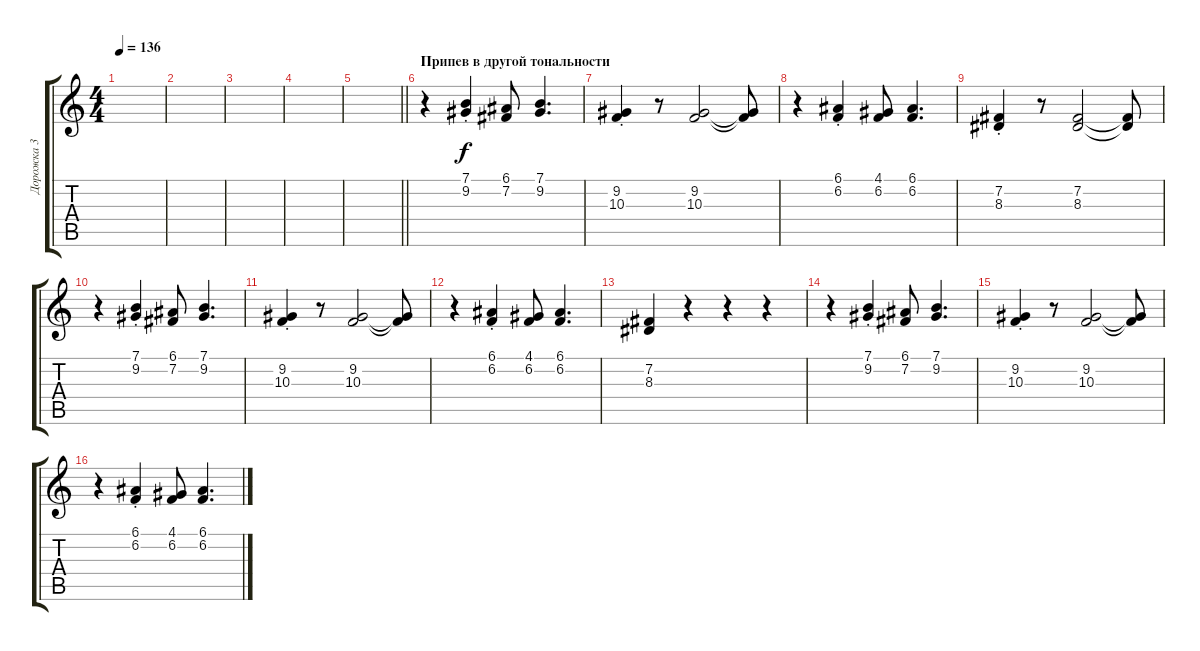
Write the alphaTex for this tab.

\track ("Дорожка 3" "Дорожка 3") {instrument accordion}
\staff {score tabs}
\tuning (E4 B3 G3 D3 A2 E2) {hide}
\ts (4 4)
\tempo 136
\clef g2
\ks c
|
|
|
|
\barLineRight lightlight
|
\section ("" "Припев в другой тональности")
r.4 (7.1{st} 9.2{st}).4 (6.1 7.2).8 (7.1 9.2).4{d} |
(9.2{st} 10.3{st}).4 r.8 (9.2 10.3).2 (9.2{t} 10.3{t}).8 |
r.4 (6.1{st} 6.2{st}).4 (4.1 6.2).8 (6.1 6.2).4{d} |
(7.2{st} 8.3{st}).4 r.8 (7.2 8.3).2 (7.2{t} 8.3{t}).8 |
r.4 (7.1{st} 9.2{st}).4 (6.1 7.2).8 (7.1 9.2).4{d} |
(9.2{st} 10.3{st}).4 r.8 (9.2 10.3).2 (9.2{t} 10.3{t}).8 |
r.4 (6.1{st} 6.2{st}).4 (4.1 6.2).8 (6.1 6.2).4{d} |
(7.2 8.3).4 r.4 r.4 r.4 |
r.4 (7.1{st} 9.2{st}).4 (6.1 7.2).8 (7.1 9.2).4{d} |
(9.2{st} 10.3{st}).4 r.8 (9.2 10.3).2 (9.2{t} 10.3{t}).8 |
r.4 (6.1{st} 6.2{st}).4 (4.1 6.2).8 (6.1 6.2).4{d}
